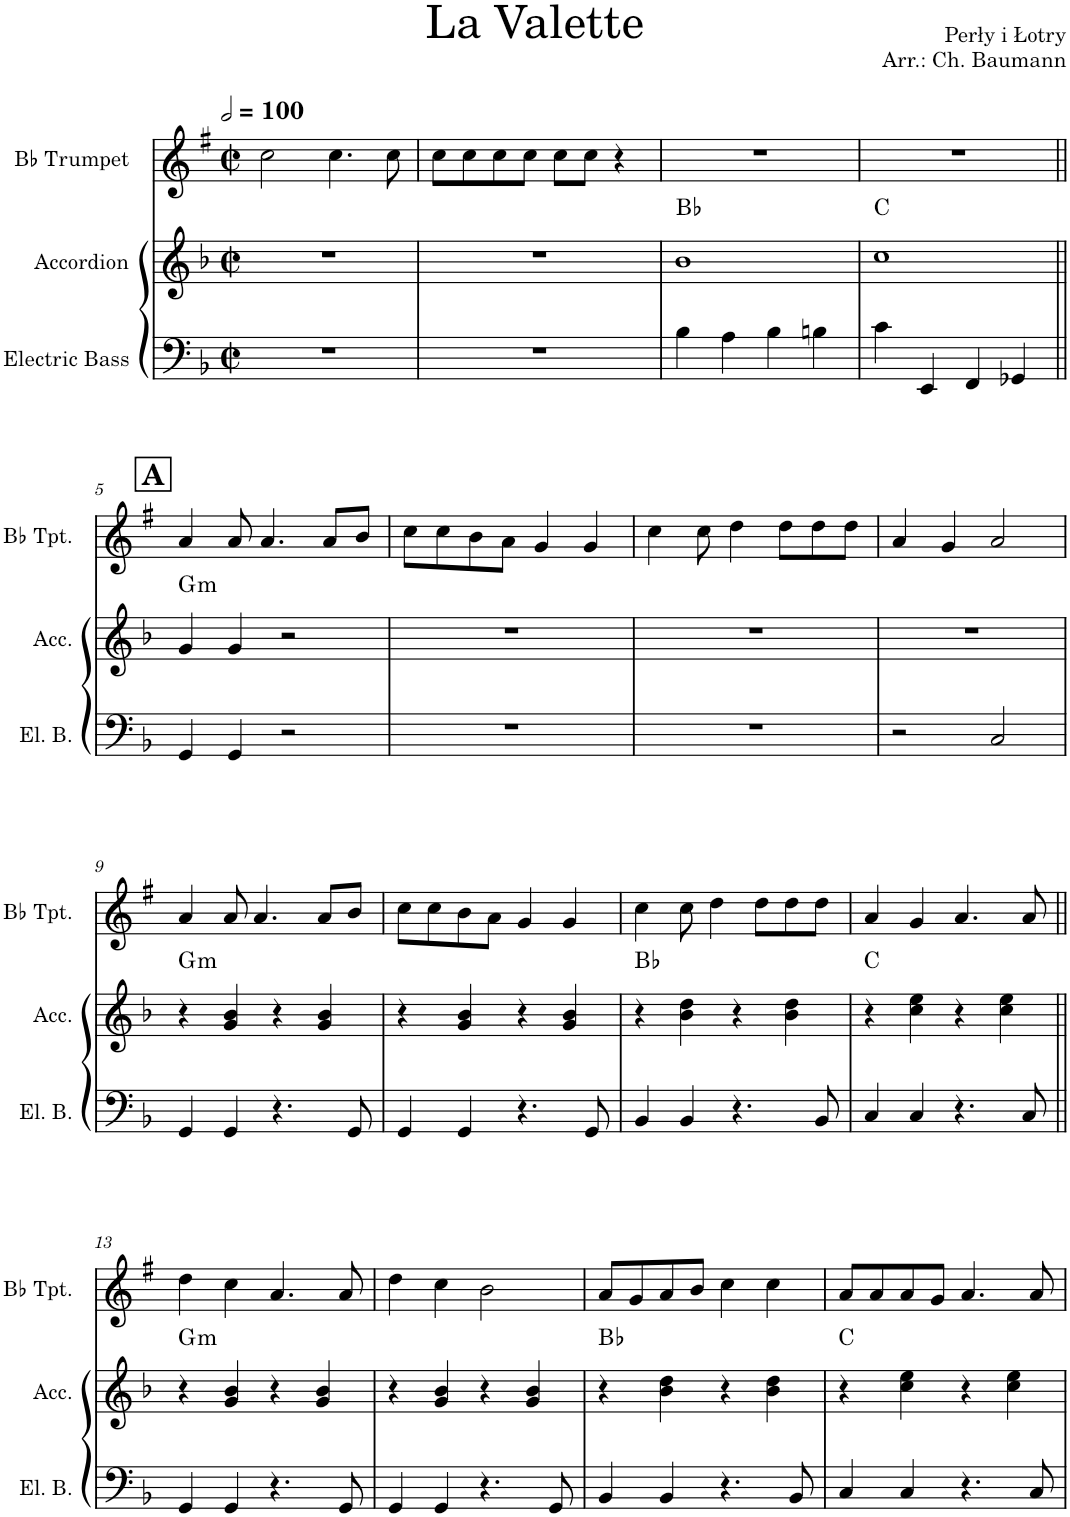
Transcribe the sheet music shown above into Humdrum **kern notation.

**kern	**kern	**harte	**kern
*part3	*part2	*part2	*part1
*staff3	*staff2	*	*staff1
*I"Electric Bass	*I"Accordion	*	*I"Bb Trumpet
*I'El. B.	*I'Acc.	*	*I'Bb Tpt.
*clefF4	*clefG2	*	*clefG2
*Trd7c12	*	*	*Trd1c2
*k[b-]	*k[b-]	*	*k[f#]
*M2/2	*M2/2	*	*M2/2
*met(c|)	*met(c|)	*	*met(c|)
*MM200	*MM200	*	*MM200
=1	=1	=1	=1
1r	1r	.	2cc\
.	.	.	4.cc\
.	.	.	8cc\
=2	=2	=2	=2
1r	1r	.	8cc\L
.	.	.	8cc\
.	.	.	8cc\
.	.	.	8cc\J
.	.	.	8cc\L
.	.	.	8cc\J
.	.	.	4r
=3	=3	=3	=3
4B-\	1b-	Bb:maj	1r
4A\	.	.	.
4B-\	.	.	.
4Bn\	.	.	.
=4	=4	=4	=4
4c\	1cc	C:maj	1r
4EE/	.	.	.
4FF/	.	.	.
4GG-X/	.	.	.
!!LO:LB:g=z
!!LO:REH:place=s1:a:B:cj:fs=14:t=A
=5||	=5||	=5||	=5||
!	!	!LO:H:kt=m	!
4GG/	4g/	G:min	4a/
4GG/	4g/	.	8a/
.	.	.	4.a/
2r	2r	.	.
.	.	.	8a/L
.	.	.	8b/J
=6	=6	=6	=6
1r	1r	.	8cc\L
.	.	.	8cc\
.	.	.	8b\
.	.	.	8a\J
.	.	.	4g/
.	.	.	4g/
=7	=7	=7	=7
1r	1r	.	4cc\
.	.	.	8cc\
.	.	.	4dd\
.	.	.	8dd\L
.	.	.	8dd\
.	.	.	8dd\J
=8	=8	=8	=8
2r	1r	.	4a/
.	.	.	4g/
2C/	.	.	2a/
!!LO:LB:g=z
=9	=9	=9	=9
!	!	!LO:H:kt=m	!
4GG/	4r	G:min	4a/
4GG/	4g/ 4b-/	.	8a/
.	.	.	4.a/
4.r	4r	.	.
.	4g/ 4b-/	.	8a/L
8GG/	.	.	8b/J
=10	=10	=10	=10
4GG/	4r	.	8cc\L
.	.	.	8cc\
4GG/	4g/ 4b-/	.	8b\
.	.	.	8a\J
4.r	4r	.	4g/
.	4g/ 4b-/	.	4g/
8GG/	.	.	.
=11	=11	=11	=11
4BB-/	4r	Bb:maj	4cc\
4BB-/	4b-\ 4dd\	.	8cc\
.	.	.	4dd\
4.r	4r	.	.
.	.	.	8dd\L
.	4b-\ 4dd\	.	8dd\
8BB-/	.	.	8dd\J
=12	=12	=12	=12
4C/	4r	C:maj	4a/
4C/	4cc\ 4ee\	.	4g/
4.r	4r	.	4.a/
.	4cc\ 4ee\	.	.
8C/	.	.	8a/
!!LO:LB:g=z
=13||	=13||	=13||	=13||
!	!	!LO:H:kt=m	!
4GG/	4r	G:min	4dd\
4GG/	4g/ 4b-/	.	4cc\
4.r	4r	.	4.a/
.	4g/ 4b-/	.	.
8GG/	.	.	8a/
=14	=14	=14	=14
4GG/	4r	.	4dd\
4GG/	4g/ 4b-/	.	4cc\
4.r	4r	.	2b\
.	4g/ 4b-/	.	.
8GG/	.	.	.
=15	=15	=15	=15
4BB-/	4r	Bb:maj	8a/L
.	.	.	8g/
4BB-/	4b-\ 4dd\	.	8a/
.	.	.	8b/J
4.r	4r	.	4cc\
.	4b-\ 4dd\	.	4cc\
8BB-/	.	.	.
=16	=16	=16	=16
4C/	4r	C:maj	8a/L
.	.	.	8a/
4C/	4cc\ 4ee\	.	8a/
.	.	.	8g/J
4.r	4r	.	4.a/
.	4cc\ 4ee\	.	.
8C/	.	.	8a/
=	=	=	=
*-	*-	*-	*-
